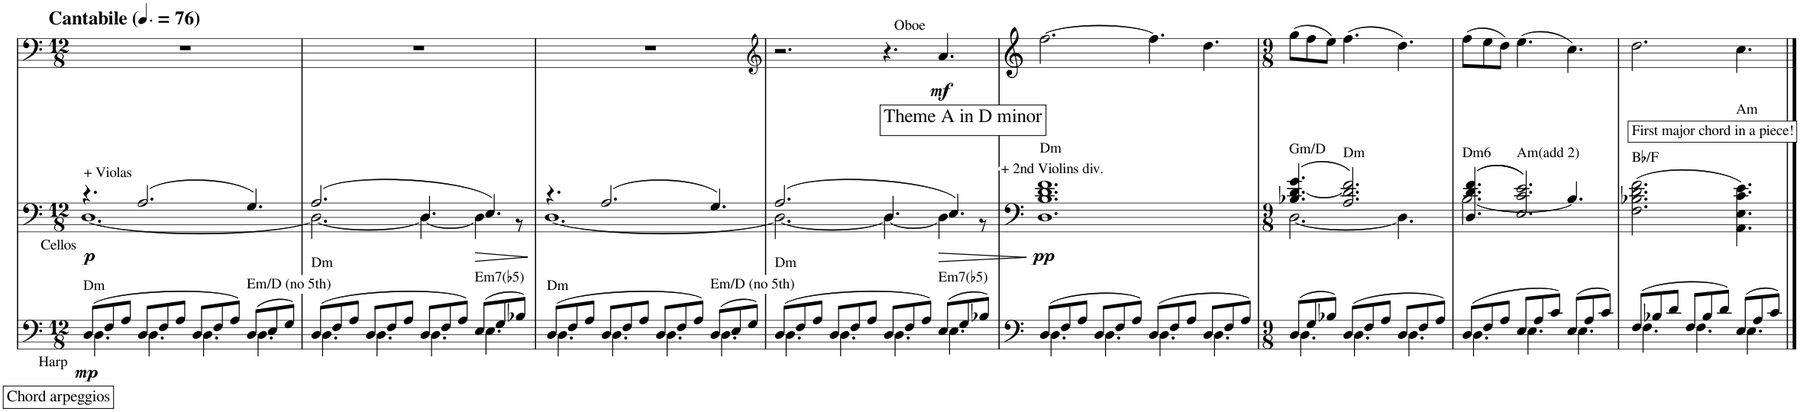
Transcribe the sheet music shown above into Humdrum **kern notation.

**kern	**dynam	**kern	**dynam	**kern	**dynam	**kern
*part4	*part4	*part3	*part3	*part2	*part2	*part1
*staff4	*staff4	*staff3	*staff3	*staff2	*staff2	*staff1
*I"Piano	*	*I"Piano	*	*I"Piano	*	*I"Piano
*I'Pno	*	*I'Pno	*	*I'Pno	*	*I'Pno
*	*	*	*	*	*	*stria5
*clefF4	*	*clefF4	*	*clefF4	*	*clefG2
*k[]	*	*k[]	*	*k[]	*	*k[]
*M12/8	*	*M12/8	*	*M12/8	*	*M12/8
*MM114	*	*MM114	*	*MM114	*	*MM114
=1	=1	=1	=1	=1	=1	=1
*^	*	*^	*	*	*	*
!	!	!	!	!	!	!	!	!LO:TX:a:B:t=Cantabile
!	!	!	!LO:TX:b:t=Cellos	!	!	!	!	!
!LO:TX:b:t=Harp	!	!	!	!	!	!	!	!
!LO:TX:a:t=Dm	!	!	!	!	!	!	!	!
!LO:TX:b:t=Chord arpeggios	!	!	!	!	!	!	!	!
!	!	!LO:DY:b	!	!	!LO:DY:b	!	!	!
(8D/L	4.D\	mp	4.r	[1.D	p	1.r	.	1.r
8F/	.	.	.	.	.	.	.	.
8A/J	.	.	.	.	.	.	.	.
!	!	!	!LO:TX:a:t=+ Violas	!	!	!	!	!
8D/L	4.D\	.	(2.A/	.	.	.	.	.
8F/	.	.	.	.	.	.	.	.
8A/J	.	.	.	.	.	.	.	.
8D/L	4.D\	.	.	.	.	.	.	.
8F/	.	.	.	.	.	.	.	.
8A/J)	.	.	.	.	.	.	.	.
!LO:TX:a:t=Em/D (no 5th)	!	!	!	!	!	!	!	!
(8D/L	4.D\	.	4.G/)	.	.	.	.	.
8E/	.	.	.	.	.	.	.	.
8G/J)	.	.	.	.	.	.	.	.
=2	=2	=2	=2	=2	=2	=2	=2	=2
!LO:TX:a:t=Dm	!	!	!	!	!	!	!	!
(8D/L	4.D\	.	(2.A/	2.D\_	.	1.r	.	1.r
8F/	.	.	.	.	.	.	.	.
8A/J	.	.	.	.	.	.	.	.
8D/L	4.D\	.	.	.	.	.	.	.
8F/	.	.	.	.	.	.	.	.
8A/J	.	.	.	.	.	.	.	.
8D/L	4.D\	.	4.D/	4.D\_	.	.	.	.
8F/	.	.	.	.	.	.	.	.
8A/J)	.	.	.	.	.	.	.	.
!LO:TX:a:t=Em7(♭5)	!	!	!	!	!	!	!	!
!	!	!	!	!	!LO:HP:b	!	!	!
(8E/L	4.E\	.	4.E/)	4D\]	>	.	.	.
8G/	.	.	.	.	.	.	.	.
8B-X/J)	.	.	.	8r	.	.	.	.
*v	*v	*	*	*	*	*	*	*
*	*	*v	*v	*	*	*	*
.	.	.	]	.	.	.
=3	=3	=3	=3	=3	=3	=3
*^	*	*^	*	*	*	*
!LO:TX:a:t=Dm	!	!	!	!	!	!	!	!
(8D/L	4.D\	.	4.r	[1.D	.	1.r	.	1.r
8F/	.	.	.	.	.	.	.	.
8A/J	.	.	.	.	.	.	.	.
8D/L	4.D\	.	(2.A/	.	.	.	.	.
8F/	.	.	.	.	.	.	.	.
8A/J	.	.	.	.	.	.	.	.
8D/L	4.D\	.	.	.	.	.	.	.
8F/	.	.	.	.	.	.	.	.
8A/J)	.	.	.	.	.	.	.	.
!LO:TX:a:t=Em/D (no 5th)	!	!	!	!	!	!	!	!
(8D/L	4.D\	.	4.G/)	.	.	.	.	.
8E/	.	.	.	.	.	.	.	.
8G/J)	.	.	.	.	.	.	.	.
=4	=4	=4	=4	=4	=4	=4	=4	=4
*	*	*	*	*	*	*clefG2	*	*
!LO:TX:a:t=Dm	!	!	!	!	!	!	!	!
(8D/L	4.D\	.	(2.A/	2.D\_	.	2.r	.	1.r
8F/	.	.	.	.	.	.	.	.
8A/J	.	.	.	.	.	.	.	.
8D/L	4.D\	.	.	.	.	.	.	.
8F/	.	.	.	.	.	.	.	.
8A/J	.	.	.	.	.	.	.	.
!	!	!	!	!	!	!LO:TX:b:t=Theme A in D minor	!	!
8D/L	4.D\	.	4.D/	4.D\_	.	4.r	.	.
8F/	.	.	.	.	.	.	.	.
8A/J)	.	.	.	.	.	.	.	.
!	!	!	!	!	!	!LO:TX:a:t=Oboe	!	!
!LO:TX:a:t=Em7(♭5)	!	!	!	!	!	!	!	!
!	!	!	!	!	!LO:HP:b	!	!LO:DY:b	!
(8E/L	4.E\	.	4.E/)	4D\]	>	4.a/	mf	.
8G/	.	.	.	.	.	.	.	.
8B-X/J)	.	.	.	8r	.	.	.	.
*v	*v	*	*	*	*	*	*	*
*	*	*v	*v	*	*	*	*
.	.	.	]	.	.	.
=5	=5	=5	=5	=5	=5	=5
*^	*	*	*	*	*	*
!	!	!	!LO:TX:a:t=+ 2nd Violins div.	!	!	!	!
!	!	!	!LO:TX:a:t=Dm	!	!	!	!
!	!	!	!	!LO:DY:b	!	!	!
(8D/L	4.D\	.	1.D 1.B 1.d 1.f	pp	[2.ff\	.	1.r
8F/	.	.	.	.	.	.	.
8A/J	.	.	.	.	.	.	.
8D/L	4.D\	.	.	.	.	.	.
8F/	.	.	.	.	.	.	.
8A/J)	.	.	.	.	.	.	.
(8D/L	4.D\	.	.	.	4.ff\]	.	.
8F/	.	.	.	.	.	.	.
8A/J	.	.	.	.	.	.	.
8D/L	4.D\	.	.	.	4.dd\	.	.
8F/	.	.	.	.	.	.	.
8A/J)	.	.	.	.	.	.	.
=6	=6	=6	=6	=6	=6	=6	=6
*M9/8	*	*	*M9/8	*	*M9/8	*	*M9/8
*	*	*	*^	*	*	*	*
!	!	!	!LO:TX:a:t=Gm/D	!	!	!	!	!
(8D/L	4.D\	.	(4.B-X/ [<4.d/ 4.g/	[2.D\	.	(8gg\L	.	8%9r
8G/	.	.	.	.	.	8ff\	.	.
8B-X/J)	.	.	.	.	.	8ee\J)	.	.
!	!	!	!LO:TX:a:t=Dm	!	!	!	!	!
(8D/L	4.D\	.	2.A/ 2.d/] 2.f/)	.	.	(4.ff\	.	.
8F/	.	.	.	.	.	.	.	.
8A/J	.	.	.	.	.	.	.	.
8D/L	4.D\	.	.	4.D\]	.	4.dd\)	.	.
8F/	.	.	.	.	.	.	.	.
8A/J)	.	.	.	.	.	.	.	.
=7	=7	=7	=7	=7	=7	=7	=7	=7
!	!	!	!LO:TX:a:t=Dm6	!	!	!	!	!
(8D/L	4.D\	.	((4.D/ 4.d/ 4.f/	[<2.B\	.	(8ff\L	.	8%9r
8F/	.	.	.	.	.	8ee\	.	.
8A/J	.	.	.	.	.	8dd\J)	.	.
!	!	!	!LO:TX:a:t=Am(add 2)	!	!	!	!	!
8E/L	4.E\	.	2.E/ 2.c/ 2.e/))	.	.	(4.ee\	.	.
8A/	.	.	.	.	.	.	.	.
8c/J)	.	.	.	.	.	.	.	.
(8E/L	4.E\	.	.	4.B/]	.	4.cc\)	.	.
8A/	.	.	.	.	.	.	.	.
8c/J)	.	.	.	.	.	.	.	.
*	*	*	*v	*v	*	*	*	*
=8	=8	=8	=8	=8	=8	=8	=8
!	!	!	!LO:TX:a:t=B♭/F	!	!	!	!
!	!	!	!LO:TX:a:t=First major chord in a piece!	!	!	!	!
(8F/L	4.F\	.	(2.F\ 2.B-X\ 2.d\ 2.f\	.	2.dd\	.	8%9r
8B-X/	.	.	.	.	.	.	.
8d/J	.	.	.	.	.	.	.
8F/L	4.F\	.	.	.	.	.	.
8B-/	.	.	.	.	.	.	.
8d/J)	.	.	.	.	.	.	.
!	!	!	!LO:TX:a:t=Am	!	!	!	!
(8E/L	4.E\	.	4.AA\ 4.E\ 4.c\ 4.e\)	.	4.cc\	.	.
8A/	.	.	.	.	.	.	.
8c/J)	.	.	.	.	.	.	.
*v	*v	*	*	*	*	*	*
==	==	==	==	==	==	==
*-	*-	*-	*-	*-	*-	*-
